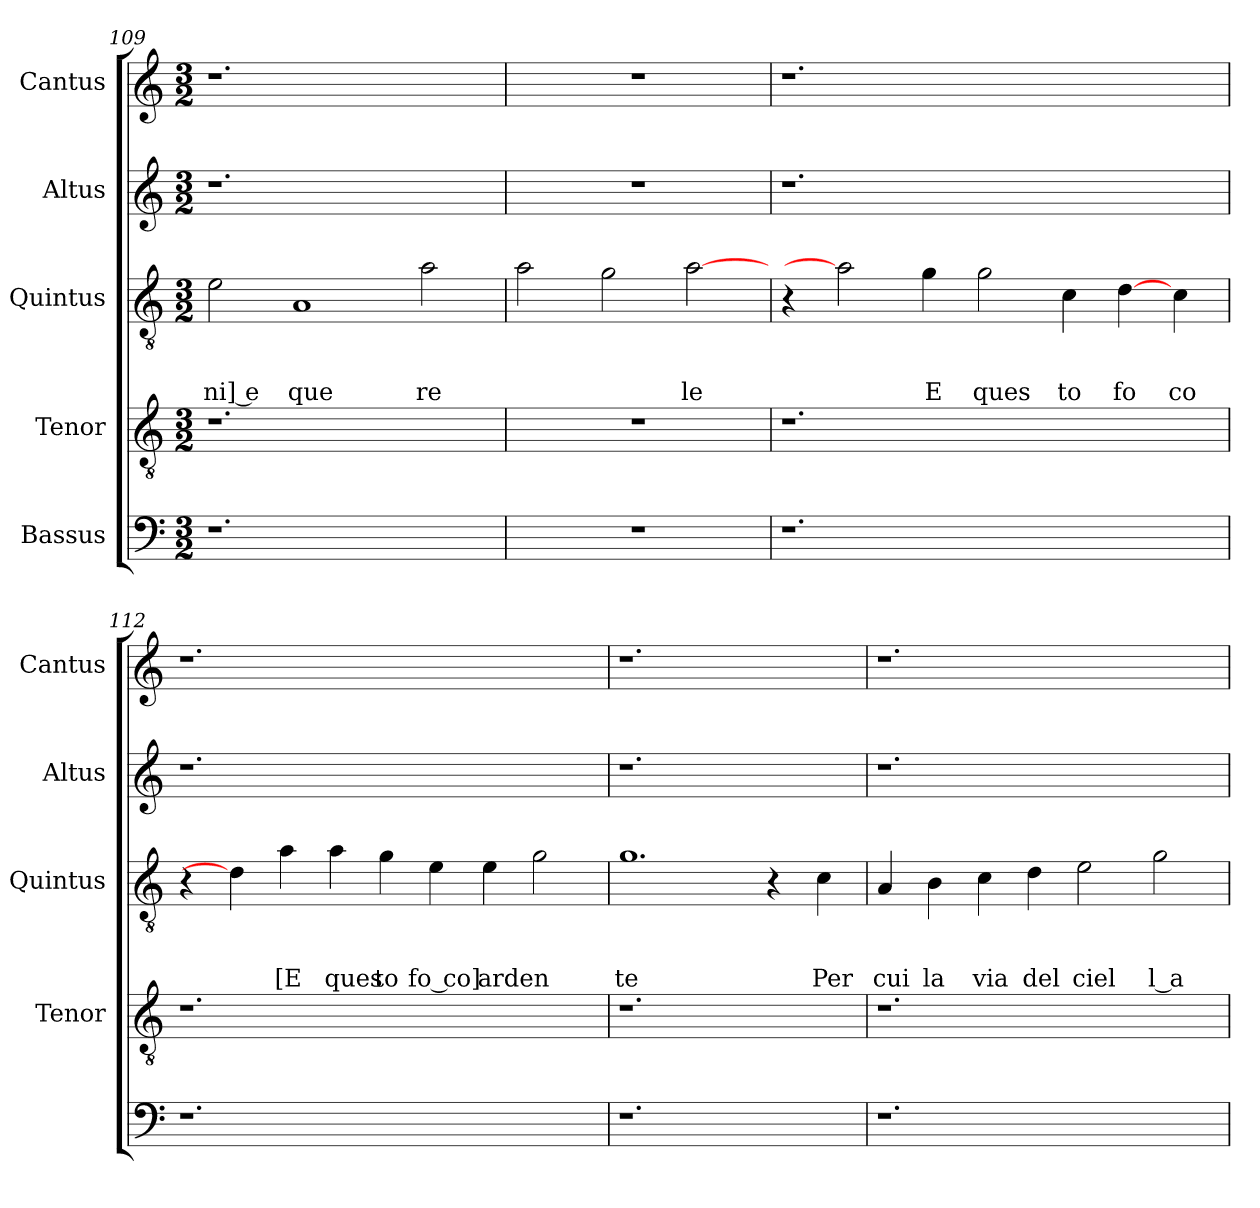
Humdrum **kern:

**kern	**kern	**kern	**text	**text	**text	**kern	**kern
*part5	*part4	*part3	*part3	*part3	*part3	*part2	*part1
*staff5	*staff4	*staff3	*staff3	*staff3	*staff3	*staff2	*staff1
*I"Bassus	*I"Tenor	*I"Quintus	*	*	*	*I"Altus	*I"Cantus
*	*I'Tenor	*I'Quintus	*	*	*	*I'Altus	*I'Cantus
*clefF4	*clefGv2	*clefGv2	*	*	*	*clefG2	*clefG2
*k[]	*k[]	*k[]	*	*	*	*k[]	*k[]
*C:	*C:	*C:	*	*	*	*C:	*C:
*M3/2	*M3/2	*M3/2	*	*	*	*M3/2	*M3/2
=109	=109	=109	=109	=109	=109	=109	=109
!	!	!	!	!	!LO:LY:b:rj	!	!
1.r	1.r	2e\	.	.	ni] e	1.r	1.r
!	!	!	!	!	!LO:LY:b	!	!
.	.	1A	.	.	que	.	.
!	!	!	!	!	!LO:LY:b	!	!
2ryy	2ryy	2a\	.	.	re	2ryy	2ryy
!!LO:LB:g=z
=110	=110	=110	=110	=110	=110	=110	=110
1.r	1.r	2a\	.	.	.	1.r	1.r
.	.	2g\	.	.	.	.	.
!	!	!	!	!	!LO:LY:b	!	!
.	.	[2a	.	.	le	.	.
=111	=111	=111	=111	=111	=111	=111	=111
1.r	1.r	4r	.	.	.	1.r	1.r
.	.	2a]	.	.	.	.	.
!	!	!	!	!	!LO:LY:b	!	!
.	.	4g\	.	.	E	.	.
!	!	!	!	!	!LO:LY:b	!	!
.	.	2g\	.	.	ques	.	.
!	!	!	!	!	!LO:LY:b	!	!
2.ryy	2.ryy	4c\	.	.	to	2.ryy	2.ryy
!	!	!	!	!	!LO:LY:b	!	!
.	.	[4d\	.	.	fo	.	.
!	!	!	!	!	!LO:LY:b	!	!
.	.	4c\	.	.	co	.	.
=112	=112	=112	=112	=112	=112	=112	=112
1.r	1.r	4r	.	.	.	1.r	1.r
.	.	4d\]	.	.	.	.	.
!	!	!	!	!	!LO:LY:b	!	!
.	.	4a\	.	.	[E	.	.
!	!	!	!	!	!LO:LY:b	!	!
.	.	4a\	.	.	ques	.	.
!	!	!	!	!	!LO:LY:b	!	!
.	.	4g\	.	.	to	.	.
!	!	!	!	!	!LO:LY:b	!	!
.	.	4e\	.	.	fo co]	.	.
!	!	!	!	!	!LO:LY:b	!	!
2.ryy	2.ryy	4e\	.	.	arden	2.ryy	2.ryy
.	.	2g\	.	.	.	.	.
=113	=113	=113	=113	=113	=113	=113	=113
!	!	!	!	!	!LO:LY:b	!	!
1.r	1.r	1.g	.	.	te	1.r	1.r
2ryy	2ryy	4r	.	.	.	2ryy	2ryy
!	!	!	!	!	!LO:LY:b	!	!
.	.	4c\	.	.	Per	.	.
=114	=114	=114	=114	=114	=114	=114	=114
!	!	!	!	!	!LO:LY:b	!	!
1.r	1.r	4A/	.	.	cui	1.r	1.r
!	!	!	!	!	!LO:LY:b	!	!
.	.	4B\	.	.	la	.	.
!	!	!	!	!	!LO:LY:b	!	!
.	.	4c\	.	.	via	.	.
!	!	!	!	!	!LO:LY:b	!	!
.	.	4d\	.	.	del	.	.
!	!	!	!	!	!LO:LY:b	!	!
.	.	2e\	.	.	ciel	.	.
!	!	!	!	!	!LO:LY:b:rj	!	!
2ryy	2ryy	2g\	.	.	l a	2ryy	2ryy
=	=	=	=	=	=	=	=
*-	*-	*-	*-	*-	*-	*-	*-
